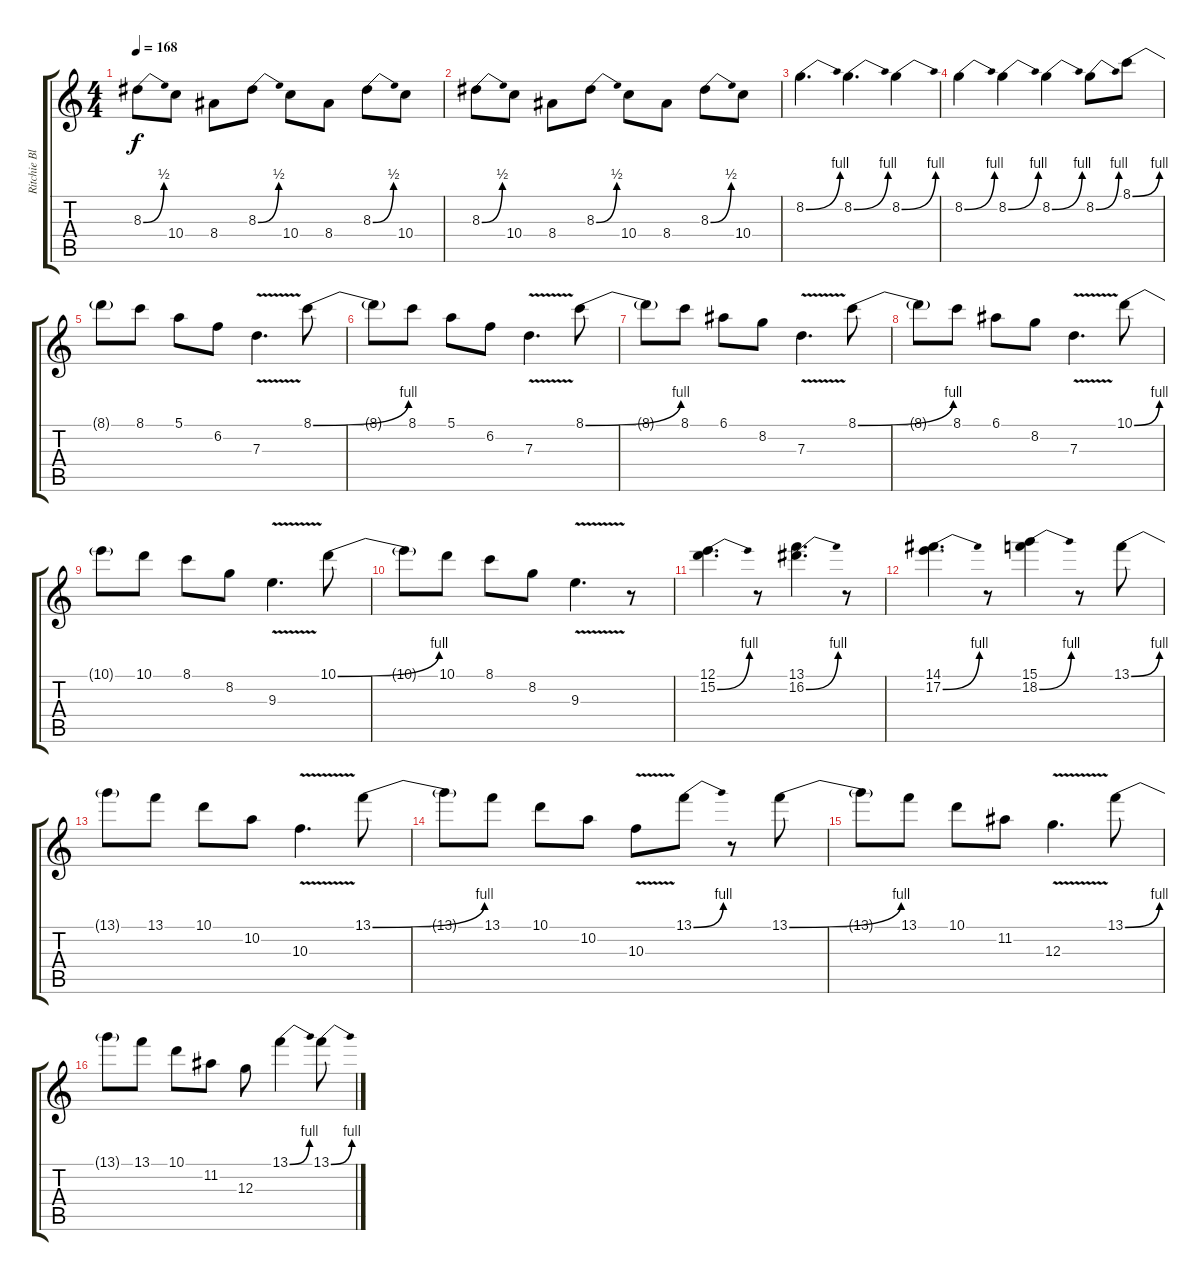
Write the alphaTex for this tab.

\track ("Ritchie Blackmore (lead)" "Ritchie Bl") {instrument distortionguitar}
\staff {score tabs}
\tuning (E4 B3 G3 D3 A2 E2) {hide}
\ts (4 4)
\tempo 168
\clef g2
\ks c
8.3{be (bend 0 0 60 2)}.8{dy f} 10.4.8 8.4.8 8.3{be (bend 0 0 60 2)}.8 10.4.8 8.4.8 8.3{be (bend 0 0 60 2)}.8 10.4.8 |
8.3{be (bend 0 0 60 2)}.8 10.4.8 8.4.8 8.3{be (bend 0 0 60 2)}.8 10.4.8 8.4.8 8.3{be (bend 0 0 60 2)}.8 10.4.8 |
8.2{be (bend 0 0 60 4)}.4{d} 8.2{be (bend 0 0 60 4)}.4{d} 8.2{be (bend 0 0 60 4)}.4 |
8.2{be (bend 0 0 60 4)}.4 8.2{be (bend 0 0 60 4)}.4 8.2{be (bend 0 0 60 4)}.4 8.2{be (bend 0 0 60 4)}.8 8.1{be (bend 0 0 60 4)}.8 |
8.1{t}.8 8.1.8 5.1.8 6.2.8 7.3{v}.4{d} 8.1{be (bend 0 0 60 4)}.8 |
8.1{t}.8 8.1.8 5.1.8 6.2.8 7.3{v}.4{d} 8.1{be (bend 0 0 60 4)}.8 |
8.1{t}.8 8.1.8 6.1.8 8.2.8 7.3{v}.4{d} 8.1{be (bend 0 0 60 4)}.8 |
8.1{t}.8 8.1.8 6.1.8 8.2.8 7.3{v}.4{d} 10.1{be (bend 0 0 60 4)}.8 |
10.1{t}.8 10.1.8 8.1.8 8.2.8 9.3{v}.4{d} 10.1{be (bend 0 0 60 4)}.8 |
10.1{t}.8 10.1.8 8.1.8 8.2.8 9.3{v}.4{d} r.8 |
(12.1 15.2{be (bend 0 0 60 4)}).4{d} r.8 (13.1 16.2{be (bend 0 0 60 4)}).4{d} r.8 |
(14.1 17.2{be (bend 0 0 60 4)}).4{d} r.8 (15.1 18.2{be (bend 0 0 60 4)}).4 r.8 13.1{be (bend 0 0 60 4)}.8 |
13.1{t}.8 13.1.8 10.1.8 10.2.8 10.3{v}.4{d} 13.1{be (bend 0 0 60 4)}.8 |
13.1{t}.8 13.1.8 10.1.8 10.2.8 10.3{v}.8 13.1{be (bend 0 0 60 4)}.8 r.8 13.1{be (bend 0 0 60 4)}.8 |
13.1{t}.8 13.1.8 10.1.8 11.2.8 12.3{v}.4{d} 13.1{be (bend 0 0 60 4)}.8 |
13.1{t}.8 13.1.8 10.1.8 11.2.8 12.3.8 13.1{be (bend 0 0 60 4)}.4 13.1{be (bend 0 0 60 4)}.8
